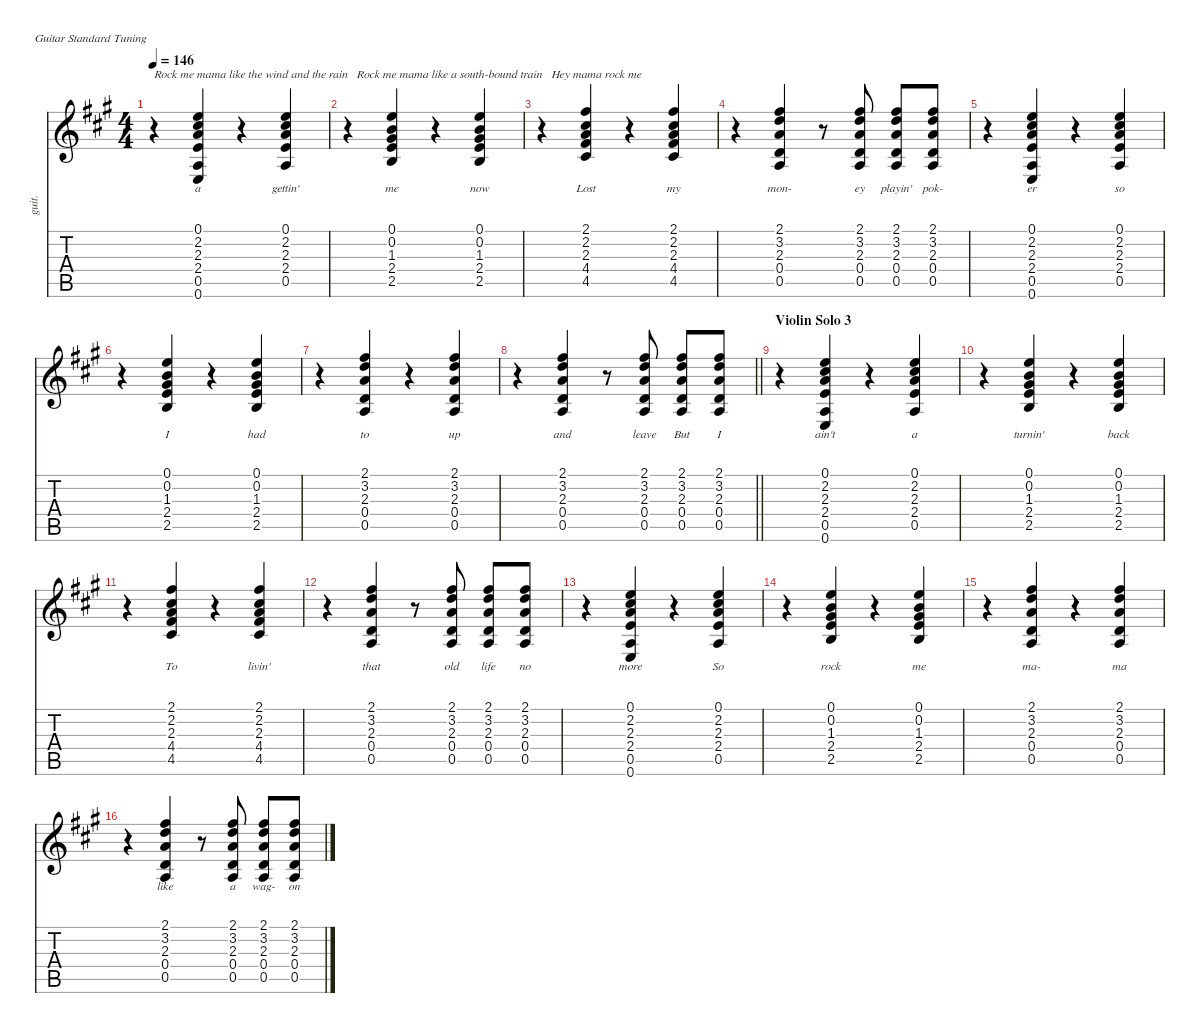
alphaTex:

\defaultSystemsLayout 4
\hideDynamics
\bracketExtendMode nobrackets
\otherSystemsTrackNameOrientation horizontal
\track ("Guitar" "guit.") {defaultSystemsLayout 8 instrument acousticguitarsteel}
\staff {score tabs}
\tuning (E4 B3 G3 D3 A2 E2)
\ts (4 4)
\tempo 146
\clef g2
\ks a
r.4{txt "Rock me mama like the wind and the rain   Rock me mama like a south-bound train   Hey mama rock me" dy f beam Down} (0.1{acc forcenatural} 2.2{acc #} 2.3{acc forcenatural} 2.4{acc forcenatural} 0.5{acc forcenatural} 0.6{acc forcenatural}).4{lyrics (0 "a") lyrics (1 "") lyrics (2 "") lyrics (3 "") lyrics (4 "") beam Up} r.4{beam Up} (0.1{acc forcenatural} 2.2{acc #} 2.3{acc forcenatural} 2.4{acc forcenatural} 0.5{acc forcenatural}).4{lyrics (0 "gettin'") lyrics (1 "") lyrics (2 "") lyrics (3 "") lyrics (4 "") beam Up} |
r.4{beam Down} (0.1{acc forcenatural} 0.2{acc forcenatural} 1.3{acc #} 2.4{acc forcenatural} 2.5{acc forcenatural}).4{lyrics (0 "me") lyrics (1 "") lyrics (2 "") lyrics (3 "") lyrics (4 "") beam Up} r.4{beam Up} (0.1{acc forcenatural} 0.2{acc forcenatural} 1.3{acc #} 2.4{acc forcenatural} 2.5{acc forcenatural}).4{lyrics (0 "now") lyrics (1 "") lyrics (2 "") lyrics (3 "") lyrics (4 "") beam Up} |
r.4{beam Down} (2.1{acc #} 2.2{acc #} 2.3{acc forcenatural} 4.4{acc #} 4.5{acc #}).4{lyrics (0 "Lost") lyrics (1 "") lyrics (2 "") lyrics (3 "") lyrics (4 "") beam Up} r.4{beam Up} (2.1{acc #} 2.2{acc #} 2.3{acc forcenatural} 4.4{acc #} 4.5{acc #}).4{lyrics (0 "my") lyrics (1 "") lyrics (2 "") lyrics (3 "") lyrics (4 "") beam Up} |
r.4{beam Down} (2.1{acc #} 3.2{acc forcenatural} 2.3{acc forcenatural} 0.4{acc forcenatural} 0.5{acc forcenatural}).4{lyrics (0 "mon-") lyrics (1 "") lyrics (2 "") lyrics (3 "") lyrics (4 "") beam Up} r.8{beam Up} (2.1{acc #} 3.2{acc forcenatural} 2.3{acc forcenatural} 0.4{acc forcenatural} 0.5{acc forcenatural}).8{lyrics (0 "ey") lyrics (1 "") lyrics (2 "") lyrics (3 "") lyrics (4 "") beam Up} (2.1{acc #} 3.2{acc forcenatural} 2.3{acc forcenatural} 0.4{acc forcenatural} 0.5{acc forcenatural}).8{lyrics (0 "playin'") lyrics (1 "") lyrics (2 "") lyrics (3 "") lyrics (4 "") beam Up} (2.1{acc #} 3.2{acc forcenatural} 2.3{acc forcenatural} 0.4{acc forcenatural} 0.5{acc forcenatural}).8{lyrics (0 "pok-") lyrics (1 "") lyrics (2 "") lyrics (3 "") lyrics (4 "") beam Up} |
r.4{beam Down} (0.1{acc forcenatural} 2.2{acc #} 2.3{acc forcenatural} 2.4{acc forcenatural} 0.5{acc forcenatural} 0.6{acc forcenatural}).4{lyrics (0 "er") lyrics (1 "") lyrics (2 "") lyrics (3 "") lyrics (4 "") beam Up} r.4{beam Up} (0.1{acc forcenatural} 2.2{acc #} 2.3{acc forcenatural} 2.4{acc forcenatural} 0.5{acc forcenatural}).4{lyrics (0 "so") lyrics (1 "") lyrics (2 "") lyrics (3 "") lyrics (4 "") beam Up} |
r.4{beam Down} (0.1{acc forcenatural} 0.2{acc forcenatural} 1.3{acc #} 2.4{acc forcenatural} 2.5{acc forcenatural}).4{lyrics (0 "I") lyrics (1 "") lyrics (2 "") lyrics (3 "") lyrics (4 "") beam Up} r.4{beam Up} (0.1{acc forcenatural} 0.2{acc forcenatural} 1.3{acc #} 2.4{acc forcenatural} 2.5{acc forcenatural}).4{lyrics (0 "had") lyrics (1 "") lyrics (2 "") lyrics (3 "") lyrics (4 "") beam Up} |
r.4{beam Down} (2.1{acc #} 3.2{acc forcenatural} 2.3{acc forcenatural} 0.4{acc forcenatural} 0.5{acc forcenatural}).4{lyrics (0 "to") lyrics (1 "") lyrics (2 "") lyrics (3 "") lyrics (4 "") beam Up} r.4{beam Up} (2.1{acc #} 3.2{acc forcenatural} 2.3{acc forcenatural} 0.4{acc forcenatural} 0.5{acc forcenatural}).4{lyrics (0 "up") lyrics (1 "") lyrics (2 "") lyrics (3 "") lyrics (4 "") beam Up} |
\barLineRight lightlight
r.4{beam Down} (2.1{acc #} 3.2{acc forcenatural} 2.3{acc forcenatural} 0.4{acc forcenatural} 0.5{acc forcenatural}).4{lyrics (0 "and") lyrics (1 "") lyrics (2 "") lyrics (3 "") lyrics (4 "") beam Up} r.8{beam Up} (2.1{acc #} 3.2{acc forcenatural} 2.3{acc forcenatural} 0.4{acc forcenatural} 0.5{acc forcenatural}).8{lyrics (0 "leave") lyrics (1 "") lyrics (2 "") lyrics (3 "") lyrics (4 "") beam Up} (2.1{acc #} 3.2{acc forcenatural} 2.3{acc forcenatural} 0.4{acc forcenatural} 0.5{acc forcenatural}).8{lyrics (0 "But") lyrics (1 "") lyrics (2 "") lyrics (3 "") lyrics (4 "") beam Up} (2.1{acc #} 3.2{acc forcenatural} 2.3{acc forcenatural} 0.4{acc forcenatural} 0.5{acc forcenatural}).8{lyrics (0 "I") lyrics (1 "") lyrics (2 "") lyrics (3 "") lyrics (4 "") beam Up} |
\section ("" "Violin Solo 3")
r.4{beam Down} (0.1{acc forcenatural} 2.2{acc #} 2.3{acc forcenatural} 2.4{acc forcenatural} 0.5{acc forcenatural} 0.6{acc forcenatural}).4{lyrics (0 "ain't") lyrics (1 "") lyrics (2 "") lyrics (3 "") lyrics (4 "") beam Up} r.4{beam Up} (0.1{acc forcenatural} 2.2{acc #} 2.3{acc forcenatural} 2.4{acc forcenatural} 0.5{acc forcenatural}).4{lyrics (0 "a") lyrics (1 "") lyrics (2 "") lyrics (3 "") lyrics (4 "") beam Up} |
r.4{beam Down} (0.1{acc forcenatural} 0.2{acc forcenatural} 1.3{acc #} 2.4{acc forcenatural} 2.5{acc forcenatural}).4{lyrics (0 "turnin'") lyrics (1 "") lyrics (2 "") lyrics (3 "") lyrics (4 "") beam Up} r.4{beam Up} (0.1{acc forcenatural} 0.2{acc forcenatural} 1.3{acc #} 2.4{acc forcenatural} 2.5{acc forcenatural}).4{lyrics (0 "back") lyrics (1 "") lyrics (2 "") lyrics (3 "") lyrics (4 "") beam Up} |
r.4{beam Down} (2.1{acc #} 2.2{acc #} 2.3{acc forcenatural} 4.4{acc #} 4.5{acc #}).4{lyrics (0 "To") lyrics (1 "") lyrics (2 "") lyrics (3 "") lyrics (4 "") beam Up} r.4{beam Up} (2.1{acc #} 2.2{acc #} 2.3{acc forcenatural} 4.4{acc #} 4.5{acc #}).4{lyrics (0 "livin'") lyrics (1 "") lyrics (2 "") lyrics (3 "") lyrics (4 "") beam Up} |
r.4{beam Down} (2.1{acc #} 3.2{acc forcenatural} 2.3{acc forcenatural} 0.4{acc forcenatural} 0.5{acc forcenatural}).4{lyrics (0 "that") lyrics (1 "") lyrics (2 "") lyrics (3 "") lyrics (4 "") beam Up} r.8{beam Up} (2.1{acc #} 3.2{acc forcenatural} 2.3{acc forcenatural} 0.4{acc forcenatural} 0.5{acc forcenatural}).8{lyrics (0 "old") lyrics (1 "") lyrics (2 "") lyrics (3 "") lyrics (4 "") beam Up} (2.1{acc #} 3.2{acc forcenatural} 2.3{acc forcenatural} 0.4{acc forcenatural} 0.5{acc forcenatural}).8{lyrics (0 "life") lyrics (1 "") lyrics (2 "") lyrics (3 "") lyrics (4 "") beam Up} (2.1{acc #} 3.2{acc forcenatural} 2.3{acc forcenatural} 0.4{acc forcenatural} 0.5{acc forcenatural}).8{lyrics (0 "no") lyrics (1 "") lyrics (2 "") lyrics (3 "") lyrics (4 "") beam Up} |
r.4{beam Down} (0.1{acc forcenatural} 2.2{acc #} 2.3{acc forcenatural} 2.4{acc forcenatural} 0.5{acc forcenatural} 0.6{acc forcenatural}).4{lyrics (0 "more") lyrics (1 "") lyrics (2 "") lyrics (3 "") lyrics (4 "") beam Up} r.4{beam Up} (0.1{acc forcenatural} 2.2{acc #} 2.3{acc forcenatural} 2.4{acc forcenatural} 0.5{acc forcenatural}).4{lyrics (0 "So") lyrics (1 "") lyrics (2 "") lyrics (3 "") lyrics (4 "") beam Up} |
r.4{beam Down} (0.1{acc forcenatural} 0.2{acc forcenatural} 1.3{acc #} 2.4{acc forcenatural} 2.5{acc forcenatural}).4{lyrics (0 "rock") lyrics (1 "") lyrics (2 "") lyrics (3 "") lyrics (4 "") beam Up} r.4{beam Up} (0.1{acc forcenatural} 0.2{acc forcenatural} 1.3{acc #} 2.4{acc forcenatural} 2.5{acc forcenatural}).4{lyrics (0 "me") lyrics (1 "") lyrics (2 "") lyrics (3 "") lyrics (4 "") beam Up} |
r.4{beam Down} (2.1{acc #} 3.2{acc forcenatural} 2.3{acc forcenatural} 0.4{acc forcenatural} 0.5{acc forcenatural}).4{lyrics (0 "ma-") lyrics (1 "") lyrics (2 "") lyrics (3 "") lyrics (4 "") beam Up} r.4{beam Up} (2.1{acc #} 3.2{acc forcenatural} 2.3{acc forcenatural} 0.4{acc forcenatural} 0.5{acc forcenatural}).4{lyrics (0 "ma") lyrics (1 "") lyrics (2 "") lyrics (3 "") lyrics (4 "") beam Up} |
r.4{beam Down} (2.1{acc #} 3.2{acc forcenatural} 2.3{acc forcenatural} 0.4{acc forcenatural} 0.5{acc forcenatural}).4{lyrics (0 "like") lyrics (1 "") lyrics (2 "") lyrics (3 "") lyrics (4 "") beam Up} r.8{beam Up} (2.1{acc #} 3.2{acc forcenatural} 2.3{acc forcenatural} 0.4{acc forcenatural} 0.5{acc forcenatural}).8{lyrics (0 "a") lyrics (1 "") lyrics (2 "") lyrics (3 "") lyrics (4 "") beam Up} (2.1{acc #} 3.2{acc forcenatural} 2.3{acc forcenatural} 0.4{acc forcenatural} 0.5{acc forcenatural}).8{lyrics (0 "wag-") lyrics (1 "") lyrics (2 "") lyrics (3 "") lyrics (4 "") beam Up} (2.1{acc #} 3.2{acc forcenatural} 2.3{acc forcenatural} 0.4{acc forcenatural} 0.5{acc forcenatural}).8{lyrics (0 "on") lyrics (1 "") lyrics (2 "") lyrics (3 "") lyrics (4 "") beam Up}
